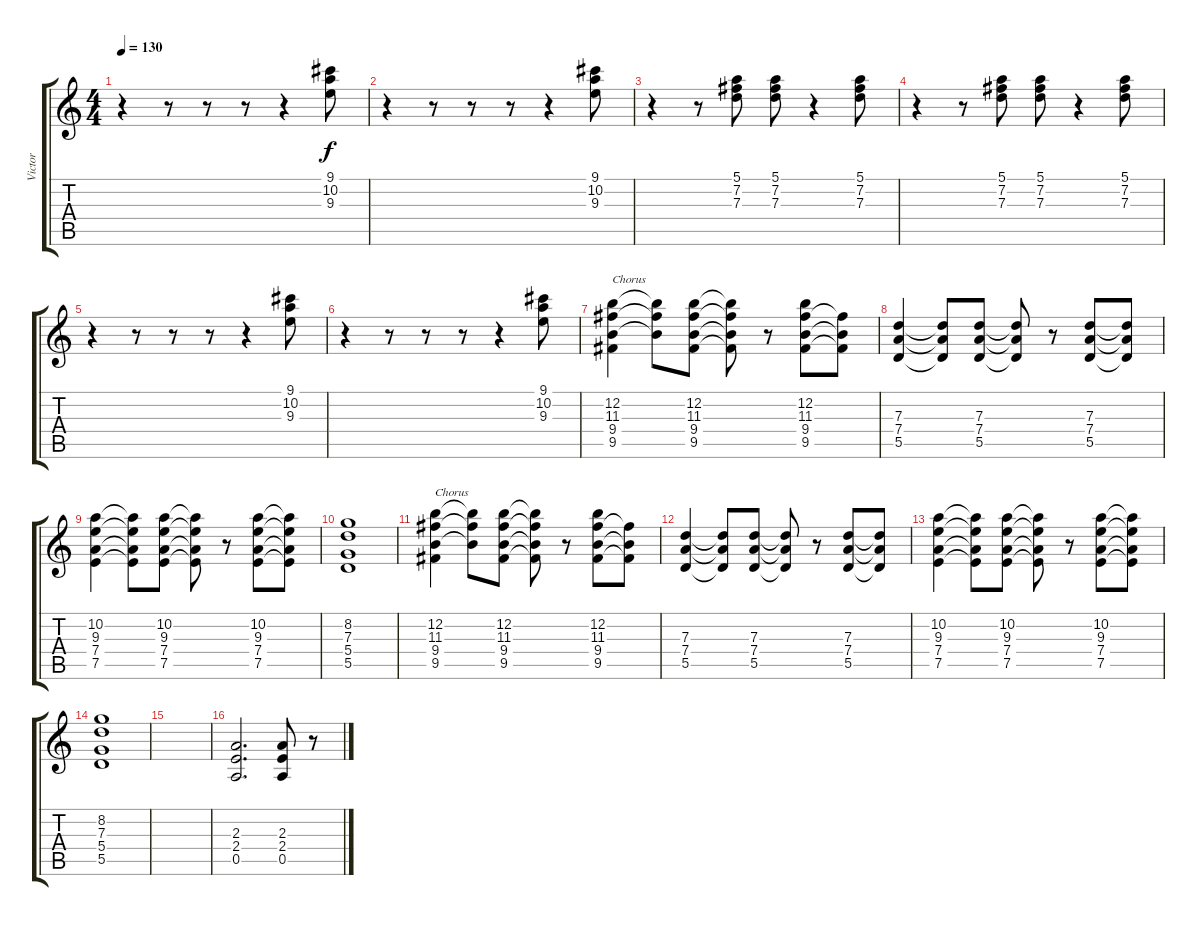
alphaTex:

\track ("Victor" "Victor") {instrument distortionguitar}
\staff {score tabs}
\tuning (E4 B3 G3 D3 A2 E2) {hide}
\ts (4 4)
\tempo 130
\clef g2
\ks c
r.4{dy f} r.8 r.8 r.8 r.4 (9.1 10.2 9.3).8 |
r.4 r.8 r.8 r.8 r.4 (9.1 10.2 9.3).8 |
r.4 r.8 (5.1 7.2 7.3).8 (5.1 7.2 7.3).8 r.4 (5.1 7.2 7.3).8 |
r.4 r.8 (5.1 7.2 7.3).8 (5.1 7.2 7.3).8 r.4 (5.1 7.2 7.3).8 |
r.4 r.8 r.8 r.8 r.4 (9.1 10.2 9.3).8 |
r.4 r.8 r.8 r.8 r.4 (9.1 10.2 9.3).8 |
(12.2 11.3 9.4 9.5).4{txt "Chorus"} (12.2{t} 11.3{t} 9.4{t}).8 (12.2 11.3 9.4 9.5).8 (12.2{t} 11.3{t} 9.4{t} 9.5{t}).8 r.8 (12.2 11.3 9.4 9.5).8 (11.3{t} 9.4{t} 9.5{t}).8 |
(7.3 7.4 5.5).4 (7.3{t} 7.4{t} 5.5{t}).8 (7.3 7.4 5.5).8 (7.3{t} 7.4{t} 5.5{t}).8 r.8 (7.3 7.4 5.5).8 (7.3{t} 7.4{t} 5.5{t}).8 |
(10.2 9.3 7.4 7.5).4 (10.2{t} 9.3{t} 7.4{t} 7.5{t}).8 (10.2 9.3 7.4 7.5).8 (10.2{t} 9.3{t} 7.4{t} 7.5{t}).8 r.8 (10.2 9.3 7.4 7.5).8 (10.2{t} 9.3{t} 7.4{t} 7.5{t}).8 |
(8.2 7.3 5.4 5.5).1 |
(12.2 11.3 9.4 9.5).4{txt "Chorus"} (12.2{t} 11.3{t} 9.4{t}).8 (12.2 11.3 9.4 9.5).8 (12.2{t} 11.3{t} 9.4{t} 9.5{t}).8 r.8 (12.2 11.3 9.4 9.5).8 (11.3{t} 9.4{t} 9.5{t}).8 |
(7.3 7.4 5.5).4 (7.3{t} 7.4{t} 5.5{t}).8 (7.3 7.4 5.5).8 (7.3{t} 7.4{t} 5.5{t}).8 r.8 (7.3 7.4 5.5).8 (7.3{t} 7.4{t} 5.5{t}).8 |
(10.2 9.3 7.4 7.5).4 (10.2{t} 9.3{t} 7.4{t} 7.5{t}).8 (10.2 9.3 7.4 7.5).8 (10.2{t} 9.3{t} 7.4{t} 7.5{t}).8 r.8 (10.2 9.3 7.4 7.5).8 (10.2{t} 9.3{t} 7.4{t} 7.5{t}).8 |
(8.2 7.3 5.4 5.5).1 |
|
(2.3 2.4 0.5).2{d} (2.3 2.4 0.5).8 r.8
